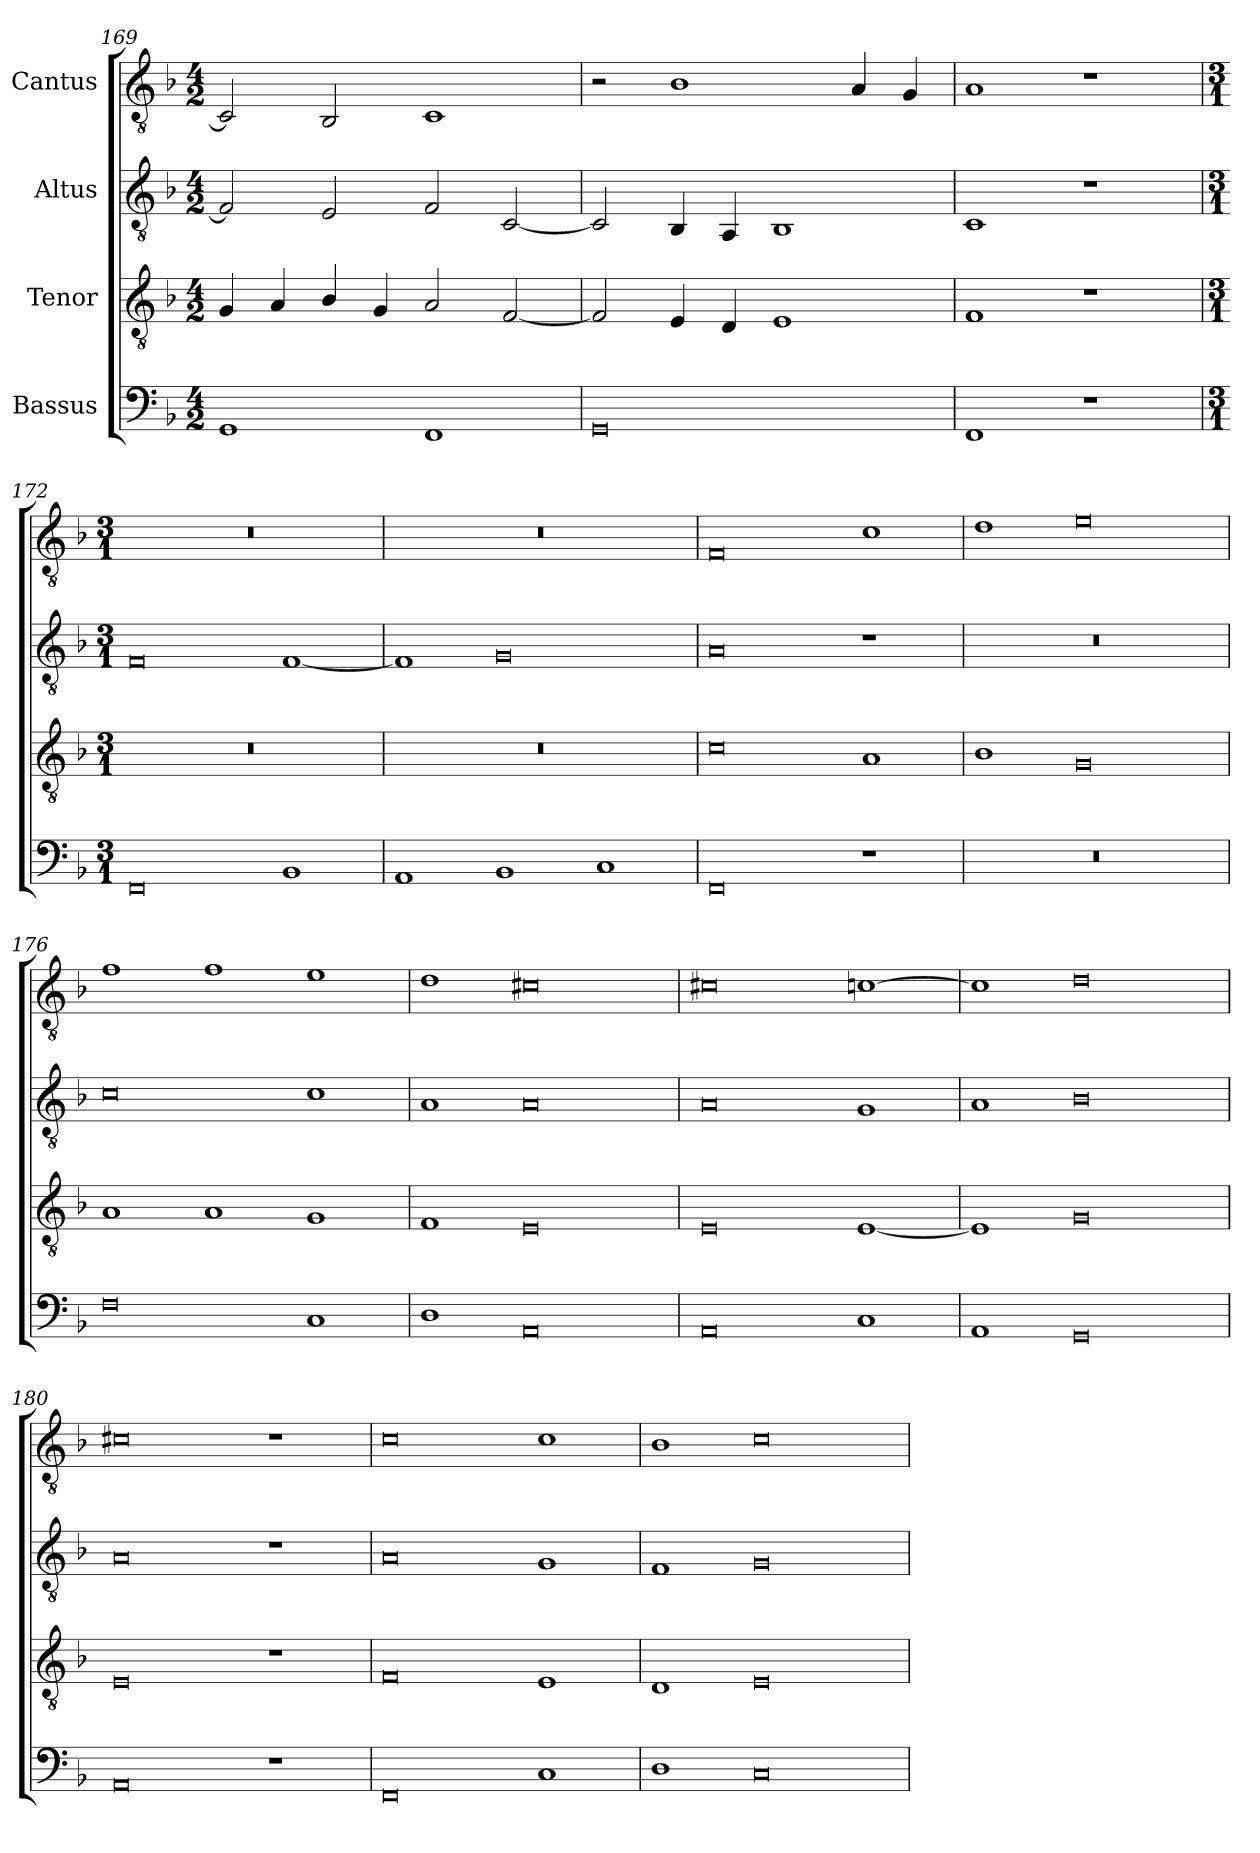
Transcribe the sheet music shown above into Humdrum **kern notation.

**kern	**kern	**kern	**kern
*part4	*part3	*part2	*part1
*staff4	*staff3	*staff2	*staff1
*I"Bassus	*I"Tenor	*I"Altus	*I"Cantus
*clefF4	*clefGv2	*clefGv2	*clefGv2
*k[b-]	*k[b-]	*k[b-]	*k[b-]
*M4/2	*M4/2	*M4/2	*M4/2
=169	=169	=169	=169
1GG/	4G/	2F/]	2C/]
.	4A/	.	.
.	4B-/	2E/	2BB-/
.	4G/	.	.
1FF/	2A/	2F/	1C/
.	[2F/	[2C/	.
=170	=170	=170	=170
0GG/	2F/]	2C/]	2r
.	4E/	4BB-/	1B-/
.	4D/	4AA/	.
.	1E/	1BB-/	.
.	.	.	4A/
.	.	.	4G/
=171	=171	=171	=171
1FF/	1F/	1C/	1A/
1r	1r	1r	1r
=172	=172	=172	=172
*M3/1	*M3/1	*M3/1	*M3/1
!	!LO:N:vis=0	!	!LO:N:vis=0
0FF/	0.r	0F/	0.r
1BB-/	.	[1F/	.
=173	=173	=173	=173
!	!LO:N:vis=0	!	!LO:N:vis=0
1AA/	0.r	1F/]	0.r
1BB-/	.	0G/	.
1C/	.	.	.
=174	=174	=174	=174
0FF/	0c\	0A/	0F/
1r	1A/	1r	1c\
=175	=175	=175	=175
!LO:N:vis=0	!	!LO:N:vis=0	!
0.r	1B-/	0.r	1d\
.	0G/	.	0e\
=176	=176	=176	=176
0F\	1A/	0c\	1f\
.	1A/	.	1f\
1C/	1G/	1c\	1e\
=177	=177	=177	=177
1D/	1F/	1A/	1d\
0AA/	0E/	0A/	0c#X\
=178	=178	=178	=178
0AA/	0E/	0A/	0c#X\
1C/	[1E/	1G/	[1cn\
=179	=179	=179	=179
1AA/	1E/]	1A/	1c\]
0GG/	0G/	0B-/	0d\
=180	=180	=180	=180
0AA/	0E/	0A/	0c#X\
1r	1r	1r	1r
=181	=181	=181	=181
0FF/	0F/	0A/	0c\
1C/	1E/	1G/	1c\
=182	=182	=182	=182
1D/	1D/	1F/	1B-/
0C/	0E/	0G/	0c\
=	=	=	=
*-	*-	*-	*-
